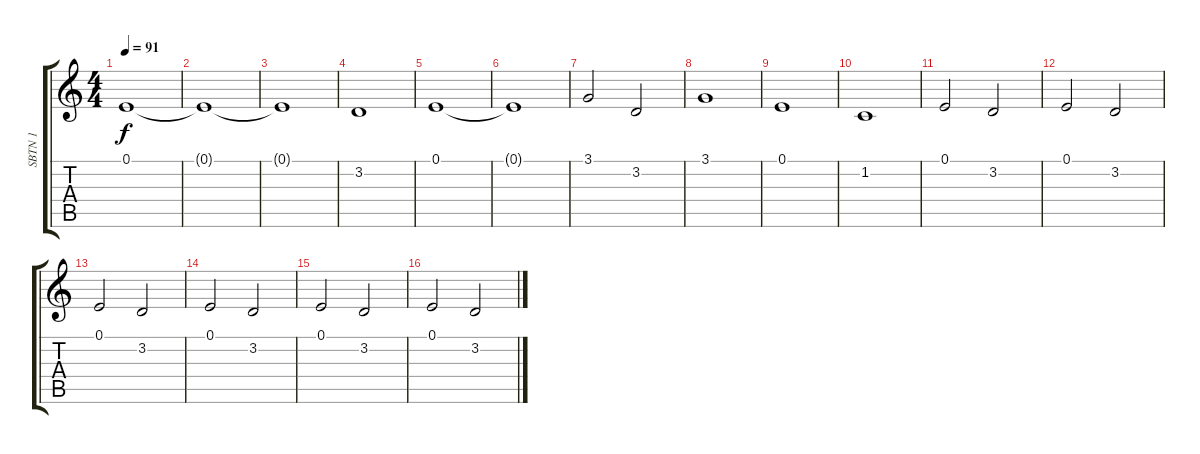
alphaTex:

\track ("SBTN 1" "SBTN 1") {instrument fx7echoes}
\staff {score tabs}
\tuning (E4 B3 G3 D3 A2 E2) {hide}
\ts (4 4)
\tempo 91
\clef g2
\ks c
0.1.1{dy f balance 0} |
0.1{t}.1 |
0.1{t}.1 |
3.2.1{balance 0} |
0.1.1{balance 0} |
0.1{t}.1 |
3.1.2{volume 5 balance 0} 3.2.2{balance 8} |
3.1.1 |
0.1.1 |
1.2.1 |
0.1.2 3.2.2 |
0.1.2 3.2.2 |
0.1.2 3.2.2 |
0.1.2 3.2.2 |
0.1.2 3.2.2 |
0.1.2 3.2.2
